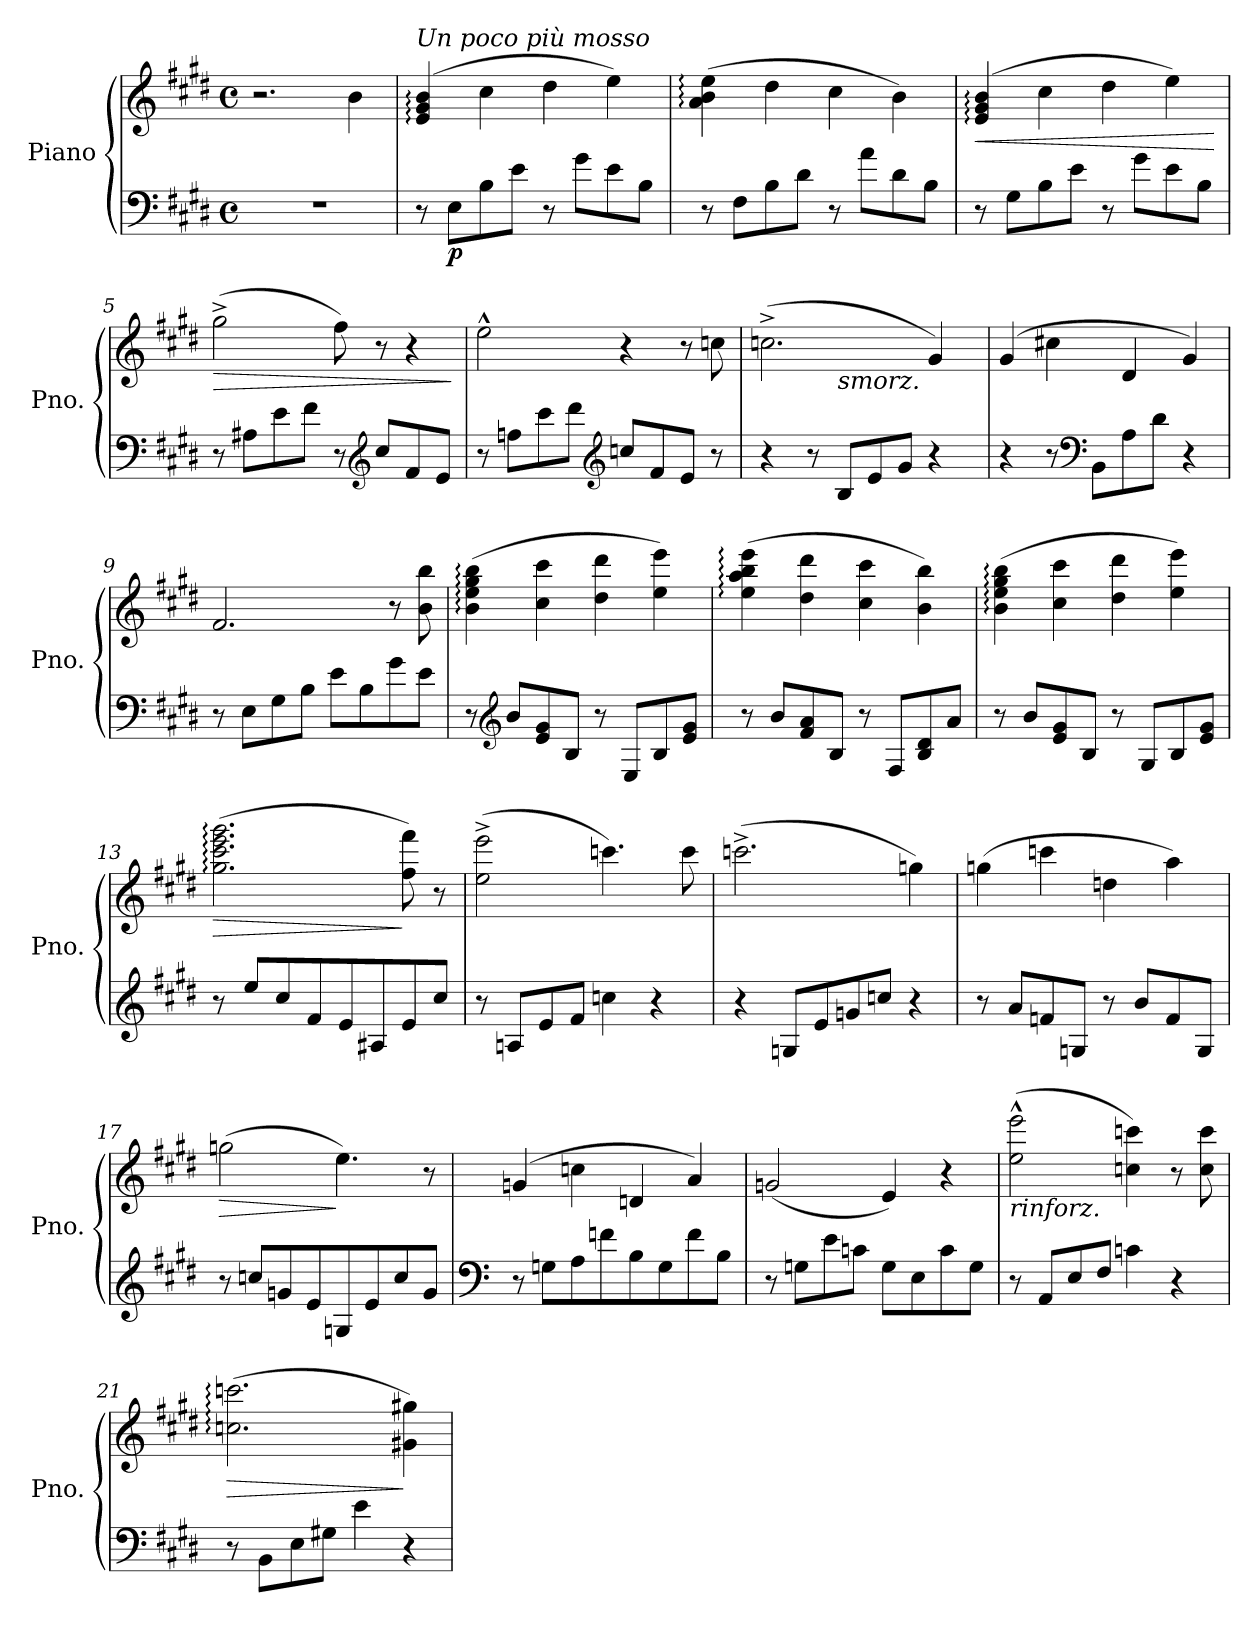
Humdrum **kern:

**kern	**kern	**dynam
*part1	*part1	*part1
*staff2	*staff1	*staff1/2
*I"Piano	*	*
*I'Pno.	*	*
*clefF4	*clefG2	*
*k[f#c#g#d#]	*k[f#c#g#d#]	*
*M4/4	*M4/4	*
*met(c)	*met(c)	*
=1	=1	=1
1r	2.r	.
.	4b\	.
=2	=2	=2
!	!LO:TX:a:i:t=Un poco più mosso	!
8r	(>4e/: 4g#/: 4b/:	.
!	!	!LO:DY:b=2
8E\L	.	p
8B\	4cc#\	.
8e\J	.	.
8r	4dd#\	.
8g#\L	.	.
8e\	4ee\)	.
8B\J	.	.
=3	=3	=3
8r	(>4a\: 4b\: 4ee\:	.
8F#\L	.	.
8B\	4dd#\	.
8d#\J	.	.
8r	4cc#\	.
8a\L	.	.
8d#\	4b\)	.
8B\J	.	.
=4	=4	=4
!	!	!LO:HP:b
8r	(>4e/: 4g#/: 4b/:	<
8G#\L	.	.
8B\	4cc#\	.
8e\J	.	.
8r	4dd#\	.
8g#\L	.	.
8e\	4ee\)	.
8B\J	.	.
.	.	[
!!LO:LB:g=z
=5	=5	=5
!	!	!LO:HP:b
8r	(>2gg#^\	>
8A#X\L	.	.
8e\	.	.
8f#\J	.	.
8r	8ff#\)	.
*clefG2	*	*
8cc#/L	8r	.
8f#/	4r	.
8e/J	.	.
.	.	]
=6	=6	=6
8r	(>2ee^^\	.
8ffn\L	.	.
8ccc#\	.	.
8ddd#\J	.	.
*clefG2	*	*
!LO:N:head=solid	!	!
8ccn/L)	4r	.
8f#/	.	.
8e/J	8r	.
8r	8ccn\	.
=7	=7	=7
*	*^	*
4r	(>2.ccn^\	4.ryy	.
8r	.	.	.
!	!	!LO:TX:b:i:t=smorz.	!
8B/L	.	2ryy	.
8e/	.	.	.
8g#/J	.	.	.
4r	4g#/)	.	.
.	.	8ryy	.
*	*v	*v	*
=8	=8	=8
4r	(>4g#/	.
8r	4cc#X\	.
*clefF4	*	*
8BB\L	.	.
8A\	4d#/	.
8d#\J	.	.
4r	4g#/)	.
!!LO:LB:g=z
=9	=9	=9
8r	(>2.f#/	.
8E\L	.	.
8G#\	.	.
8B\J	.	.
8e\L	.	.
8B\)	.	.
8g#\	8r	.
8e\J	8b\ 8bb\	.
=10	=10	=10
8r	(>4b\: 4ee\: 4gg#\: 4bb\:	.
*clefG2	*	*
8b/L	.	.
8e/ 8g#/	4cc#\ 4ccc#\	.
8B/J	.	.
8r	4dd#\ 4ddd#\	.
8E/L	.	.
8B/	4ee\ 4eee\)	.
8e/ 8g#/J	.	.
=11	=11	=11
8r	(>4ee\: 4aa\: 4bb\: 4eee\:	.
8b/L	.	.
8f#/ 8a/	4dd#\ 4ddd#\	.
8B/J	.	.
8r	4cc#\ 4ccc#\	.
8F#/L	.	.
8B/ 8d#/	4b\ 4bb\)	.
8a/J	.	.
=12	=12	=12
8r	(>4b\: 4ee\: 4gg#\: 4bb\:	.
8b/L	.	.
8e/ 8g#/	4cc#\ 4ccc#\	.
8B/J	.	.
8r	4dd#\ 4ddd#\	.
8G#/L	.	.
8B/	4ee\ 4eee\)	.
8e/ 8g#/J	.	.
!!LO:LB:g=z
=13	=13	=13
!	!	!LO:HP:b
8r	(>2.gg#\: 2.ccc#\: 2.eee\: 2.ggg#\:	>
8ee/L	.	.
8cc#/	.	.
8f#/	.	.
8e/	.	.
8A#X/	.	.
8e/	8ff#\ 8fff#\)	]
8cc#/J	8r	.
=14	=14	=14
8r	(>2ee\^ 2eee\^	.
8An/L	.	.
8e/	.	.
8f#/J	.	.
4ccn\	4.cccn\)	.
4r	.	.
.	8ccc\	.
=15	=15	=15
4r	(>2.cccn^\	.
8Gn/L	.	.
8e/	.	.
8gn/	.	.
8ccn/J	.	.
4r	4ggn\)	.
=16	=16	=16
8r	(>4ggn\	.
8a/L	.	.
8fn/	4cccn\	.
8Gn/J	.	.
8r	4ddn\	.
8b/L	.	.
8f/	4aa\)	.
8G/J	.	.
!!LO:LB:g=z
=17	=17	=17
!	!	!LO:HP:b
8r	(>2ggn\	>
8ccn/L	.	.
8gn/	.	.
8e/	.	.
8Gn/	4.ee\)	]
8e/	.	.
8cc/	.	.
8g/J	8r	.
=18	=18	=18
*clefF4	*	*
8r	(>4gn/	.
8Gn\L	.	.
8A\	4ccn\	.
8fn\	.	.
8B\	4dn/	.
8G\	.	.
8f\	4a/)	.
8B\J	.	.
=19	=19	=19
8r	(<2gn/	.
8Gn\L	.	.
8e\	.	.
8cn\J	.	.
8G\L	4e/)	.
8E\	.	.
8c\	4r	.
8G\J	.	.
=20	=20	=20
!	!LO:TX:b:i:t=rinforz.	!
8r	(>2ee\^^ 2eee\^^	.
8AA/L	.	.
8E/	.	.
8F#/J	.	.
4cn\	4ccn\ 4cccn\)	.
4r	8r	.
.	8cc\ 8ccc\	.
!!LO:PB:g=z
=21	=21	=21
!	!	!LO:HP:b
8r	(>2.ccn\: 2.cccn\:	>
8BB\L	.	.
8E\	.	.
8G#X\J	.	.
4e\	.	.
4r	4g#X\ 4gg#X\)	]
=	=	=
*-	*-	*-
